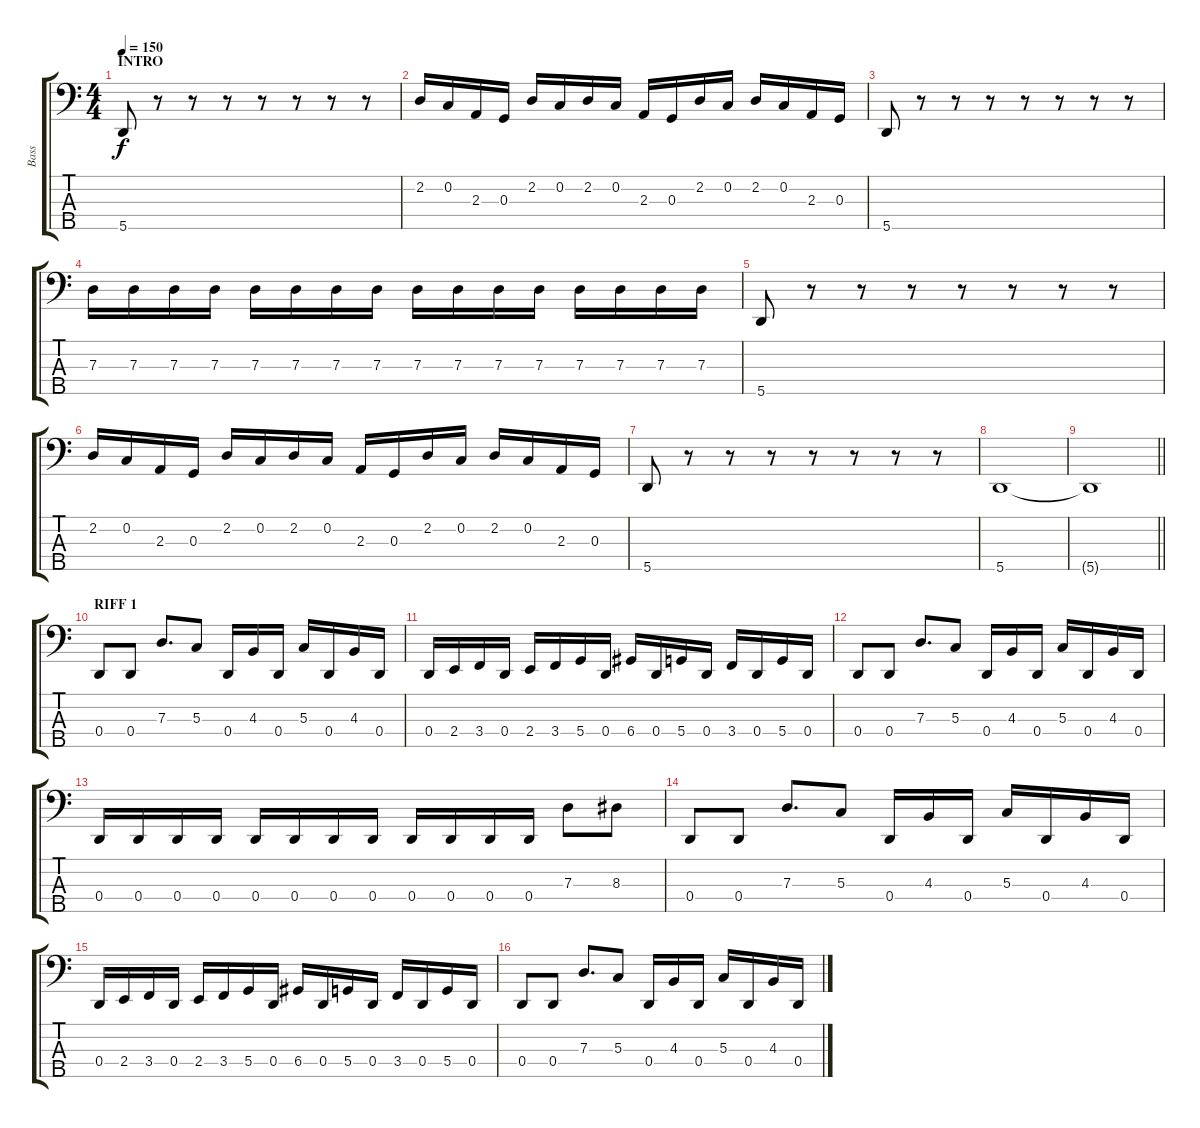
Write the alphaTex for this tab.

\track ("Bass" "Bass") {instrument electricbasspick}
\staff {score tabs}
\tuning (F2 C2 G1 D1 A0) {hide}
\ts (4 4)
\section ("" "INTRO")
\tempo 150
\clef f4
\ks c
5.5.8{dy f instrument electricbasspick} r.8 r.8 r.8 r.8 r.8 r.8 r.8 |
2.2.16 0.2.16 2.3.16 0.3.16 2.2.16 0.2.16 2.2.16 0.2.16 2.3.16 0.3.16 2.2.16 0.2.16 2.2.16 0.2.16 2.3.16 0.3.16 |
5.5.8 r.8 r.8 r.8 r.8 r.8 r.8 r.8 |
7.3.16 7.3.16 7.3.16 7.3.16 7.3.16 7.3.16 7.3.16 7.3.16 7.3.16 7.3.16 7.3.16 7.3.16 7.3.16 7.3.16 7.3.16 7.3.16 |
5.5.8 r.8 r.8 r.8 r.8 r.8 r.8 r.8 |
2.2.16 0.2.16 2.3.16 0.3.16 2.2.16 0.2.16 2.2.16 0.2.16 2.3.16 0.3.16 2.2.16 0.2.16 2.2.16 0.2.16 2.3.16 0.3.16 |
5.5.8 r.8 r.8 r.8 r.8 r.8 r.8 r.8 |
5.5.1 |
\barLineRight lightlight
5.5{t}.1 |
\section ("" "RIFF 1")
0.4.8 0.4.8 7.3.8{d} 5.3.8 0.4.16 4.3.16 0.4.16 5.3.16 0.4.16 4.3.16 0.4.16 |
0.4.16 2.4.16 3.4.16 0.4.16 2.4.16 3.4.16 5.4.16 0.4.16 6.4.16 0.4.16 5.4.16 0.4.16 3.4.16 0.4.16 5.4.16 0.4.16 |
0.4.8 0.4.8 7.3.8{d} 5.3.8 0.4.16 4.3.16 0.4.16 5.3.16 0.4.16 4.3.16 0.4.16 |
0.4.16 0.4.16 0.4.16 0.4.16 0.4.16 0.4.16 0.4.16 0.4.16 0.4.16 0.4.16 0.4.16 0.4.16 7.3.8 8.3.8 |
0.4.8 0.4.8 7.3.8{d} 5.3.8 0.4.16 4.3.16 0.4.16 5.3.16 0.4.16 4.3.16 0.4.16 |
0.4.16 2.4.16 3.4.16 0.4.16 2.4.16 3.4.16 5.4.16 0.4.16 6.4.16 0.4.16 5.4.16 0.4.16 3.4.16 0.4.16 5.4.16 0.4.16 |
0.4.8 0.4.8 7.3.8{d} 5.3.8 0.4.16 4.3.16 0.4.16 5.3.16 0.4.16 4.3.16 0.4.16
